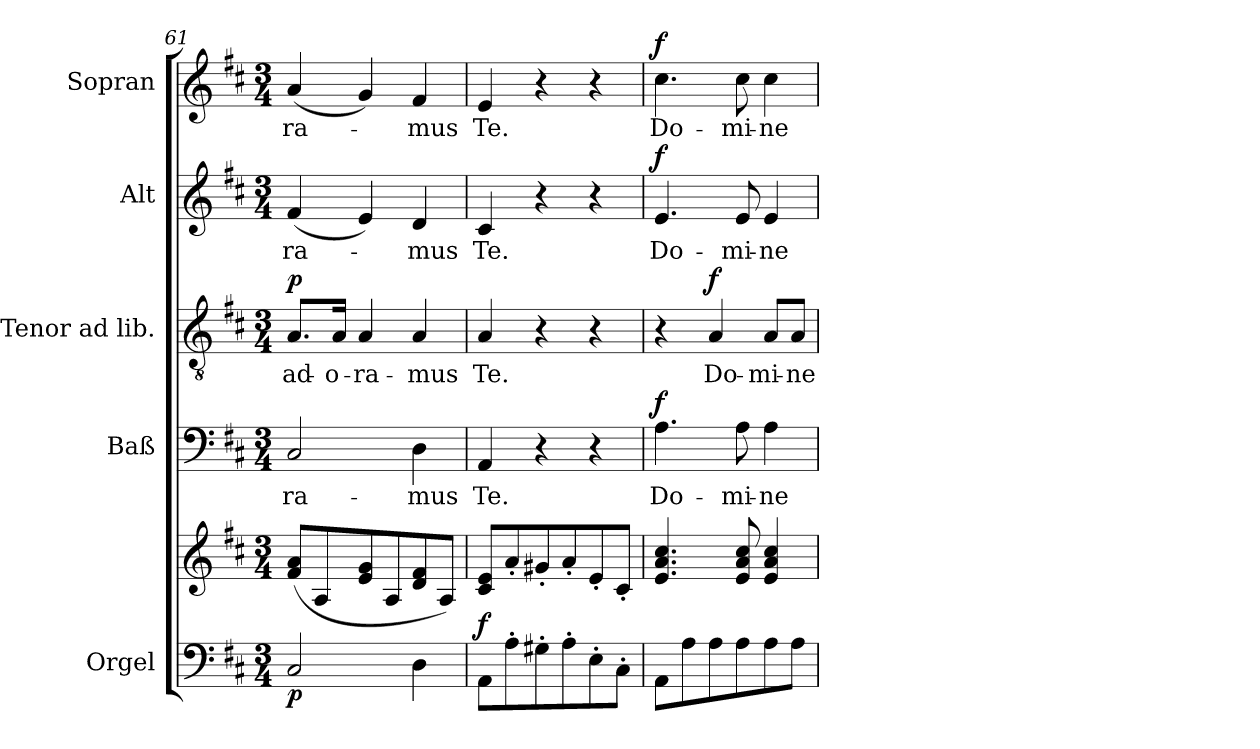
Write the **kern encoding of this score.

**kern	**kern	**dynam	**kern	**text	**dynam	**kern	**text	**dynam	**kern	**text	**dynam	**kern	**text	**dynam
*part5	*part5	*part5	*part4	*part4	*part4	*part3	*part3	*part3	*part2	*part2	*part2	*part1	*part1	*part1
*staff6	*staff5	*staff5/6	*staff4	*staff4	*staff4	*staff3	*staff3	*staff3	*staff2	*staff2	*staff2	*staff1	*staff1	*staff1
*I"Orgel	*	*	*I"Baß	*	*	*I"Tenor ad lib.	*	*	*I"Alt	*	*	*I"Sopran	*	*
*clefF4	*clefG2	*	*clefF4	*	*	*clefGv2	*	*	*clefG2	*	*	*clefG2	*	*
*k[f#c#]	*k[f#c#]	*	*k[f#c#]	*	*	*k[f#c#]	*	*	*k[f#c#]	*	*	*k[f#c#]	*	*
*D:	*D:	*	*D:	*	*	*D:	*	*	*D:	*	*	*D:	*	*
*M3/4	*M3/4	*	*M3/4	*	*	*M3/4	*	*	*M3/4	*	*	*M3/4	*	*
=61	=61	=61	=61	=61	=61	=61	=61	=61	=61	=61	=61	=61	=61	=61
!	!	!LO:DY:b=2	!	!LO:LY:b	!	!	!LO:LY:b	!LO:DY:a	!	!LO:LY:b	!	!	!LO:LY:b	!
2C#/	(<8f#/ 8a/L	p	2C#/	-ra-	.	8.A/L	ad-	p	(<4f#/	-ra-	.	(<4a/	-ra-	.
.	8A/	.	.	.	.	.	.	.	.	.	.	.	.	.
!	!	!	!	!	!	!	!LO:LY:b	!	!	!	!	!	!	!
.	.	.	.	.	.	16A/Jk	-o-	.	.	.	.	.	.	.
!	!	!	!	!	!	!	!LO:LY:b	!	!	!	!	!	!	!
.	8e/ 8g/	.	.	.	.	4A/	-ra-	.	4e/)	.	.	4g/)	.	.
.	8A/	.	.	.	.	.	.	.	.	.	.	.	.	.
!	!	!	!	!LO:LY:b	!	!	!LO:LY:b	!	!	!LO:LY:b	!	!	!LO:LY:b	!
4D\	8d/ 8f#/	.	4D\	-mus	.	4A/	-mus	.	4d/	-mus	.	4f#/	-mus	.
.	8A/J)	.	.	.	.	.	.	.	.	.	.	.	.	.
=62	=62	=62	=62	=62	=62	=62	=62	=62	=62	=62	=62	=62	=62	=62
!	!	!LO:DY:a=2	!	!LO:LY:b	!	!	!LO:LY:b	!	!	!LO:LY:b	!	!	!LO:LY:b	!
8AA\L	8c#/ 8e/L	f	4AA/	Te.	.	4A/	Te.	.	4c#/	Te.	.	4e/	Te.	.
8A'>\	8a'</	.	.	.	.	.	.	.	.	.	.	.	.	.
8G#X'>\	8g#X'</	.	4r	.	.	4r	.	.	4r	.	.	4r	.	.
8A'>\	8a'</	.	.	.	.	.	.	.	.	.	.	.	.	.
8E'>\	8e'</	.	4r	.	.	4r	.	.	4r	.	.	4r	.	.
8C#'>\J	8c#'</J	.	.	.	.	.	.	.	.	.	.	.	.	.
!!LO:PB:g=z
=63	=63	=63	=63	=63	=63	=63	=63	=63	=63	=63	=63	=63	=63	=63
!	!	!	!	!LO:LY:b	!LO:DY:a	!	!	!	!	!LO:LY:b	!LO:DY:a	!	!LO:LY:b	!LO:DY:a
8AA\L	4.e/ 4.a/ 4.cc#/	.	4.A\	Do-	f	4r	.	.	4.e/	Do-	f	4.cc#\	Do-	f
8A\	.	.	.	.	.	.	.	.	.	.	.	.	.	.
!	!	!	!	!	!	!	!LO:LY:b	!LO:DY:a	!	!	!	!	!	!
8A\	.	.	.	.	.	4A/	Do-	f	.	.	.	.	.	.
!	!	!	!	!LO:LY:b	!	!	!	!	!	!LO:LY:b	!	!	!LO:LY:b	!
8A\	8e/ 8a/ 8cc#/	.	8A\	-mi-	.	.	.	.	8e/	-mi-	.	8cc#\	-mi-	.
!	!	!	!	!LO:LY:b	!	!	!LO:LY:b	!	!	!LO:LY:b	!	!	!LO:LY:b	!
8A\	4e/ 4a/ 4cc#/	.	4A\	-ne	.	8A/L	-mi-	.	4e/	-ne	.	4cc#\	-ne	.
!	!	!	!	!	!	!	!LO:LY:b	!	!	!	!	!	!	!
8A\J	.	.	.	.	.	8A/J	-ne	.	.	.	.	.	.	.
=	=	=	=	=	=	=	=	=	=	=	=	=	=	=
*-	*-	*-	*-	*-	*-	*-	*-	*-	*-	*-	*-	*-	*-	*-
